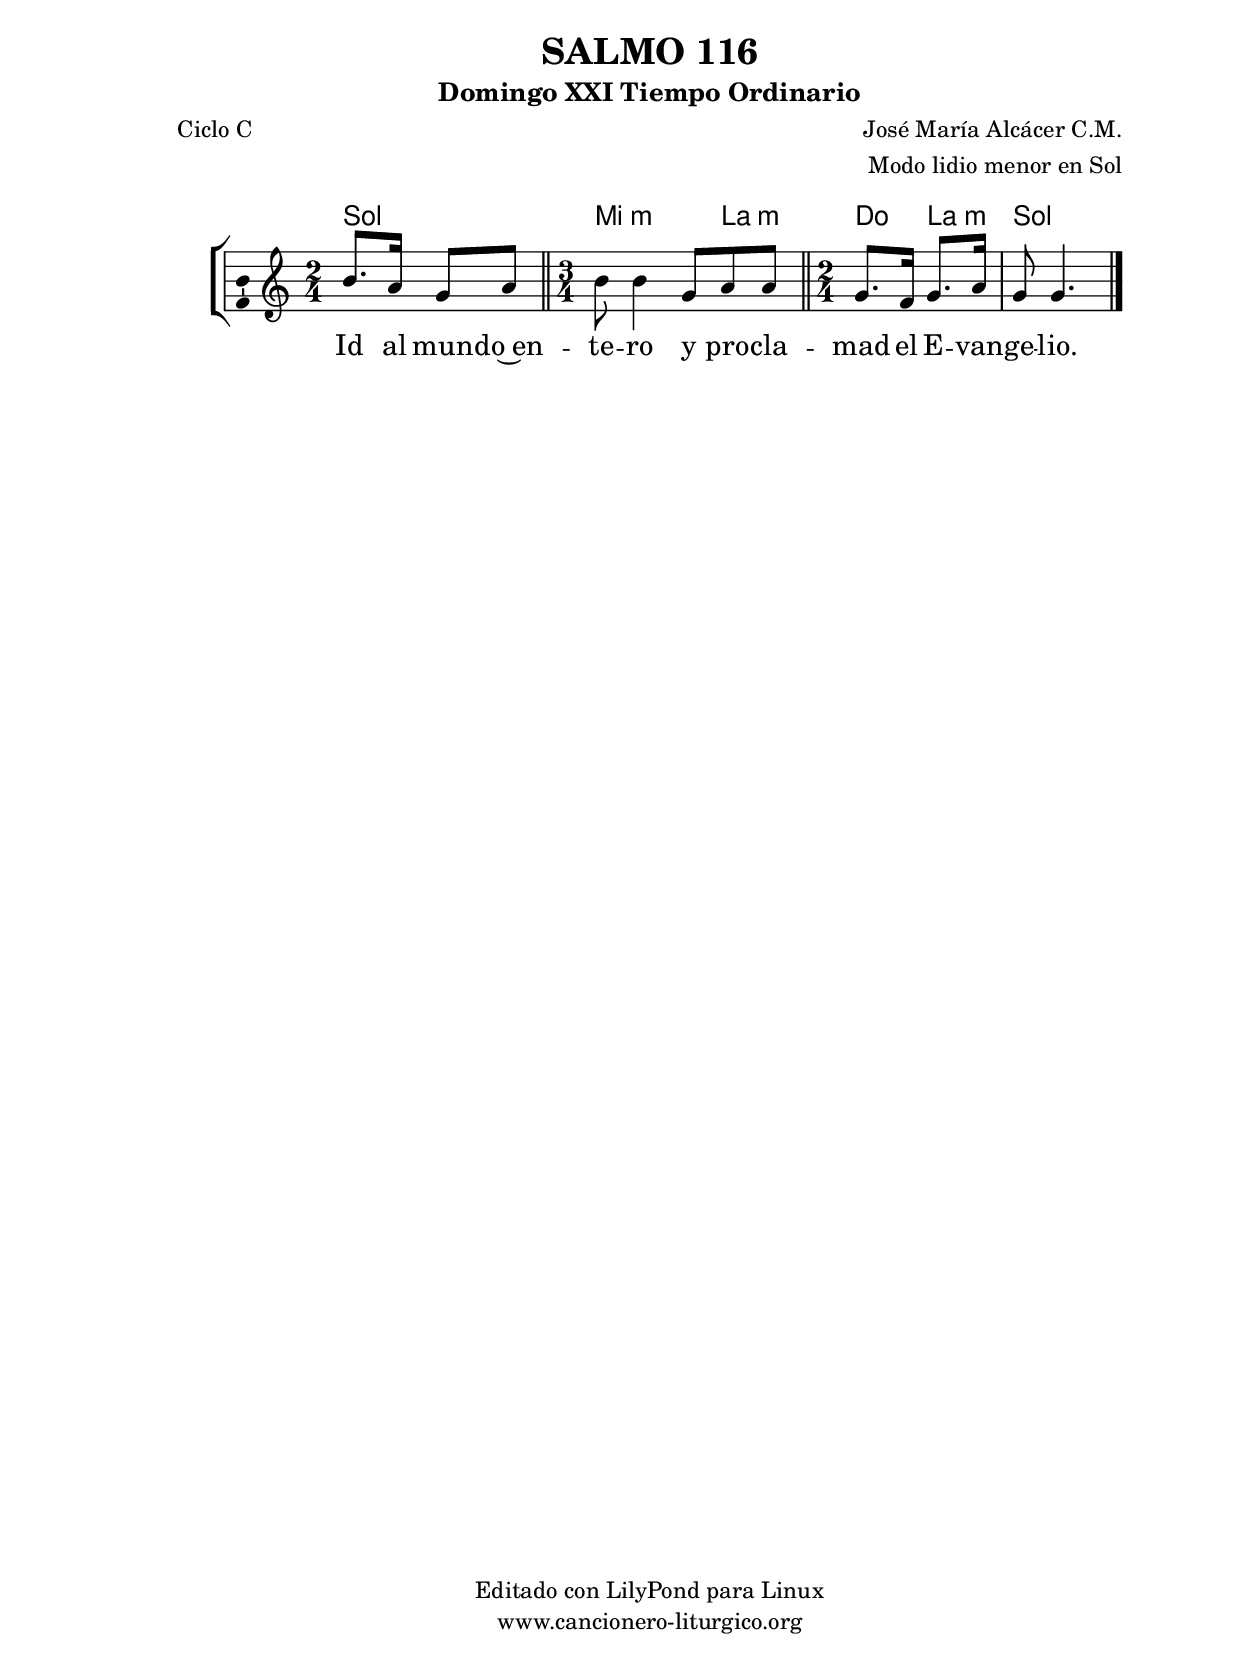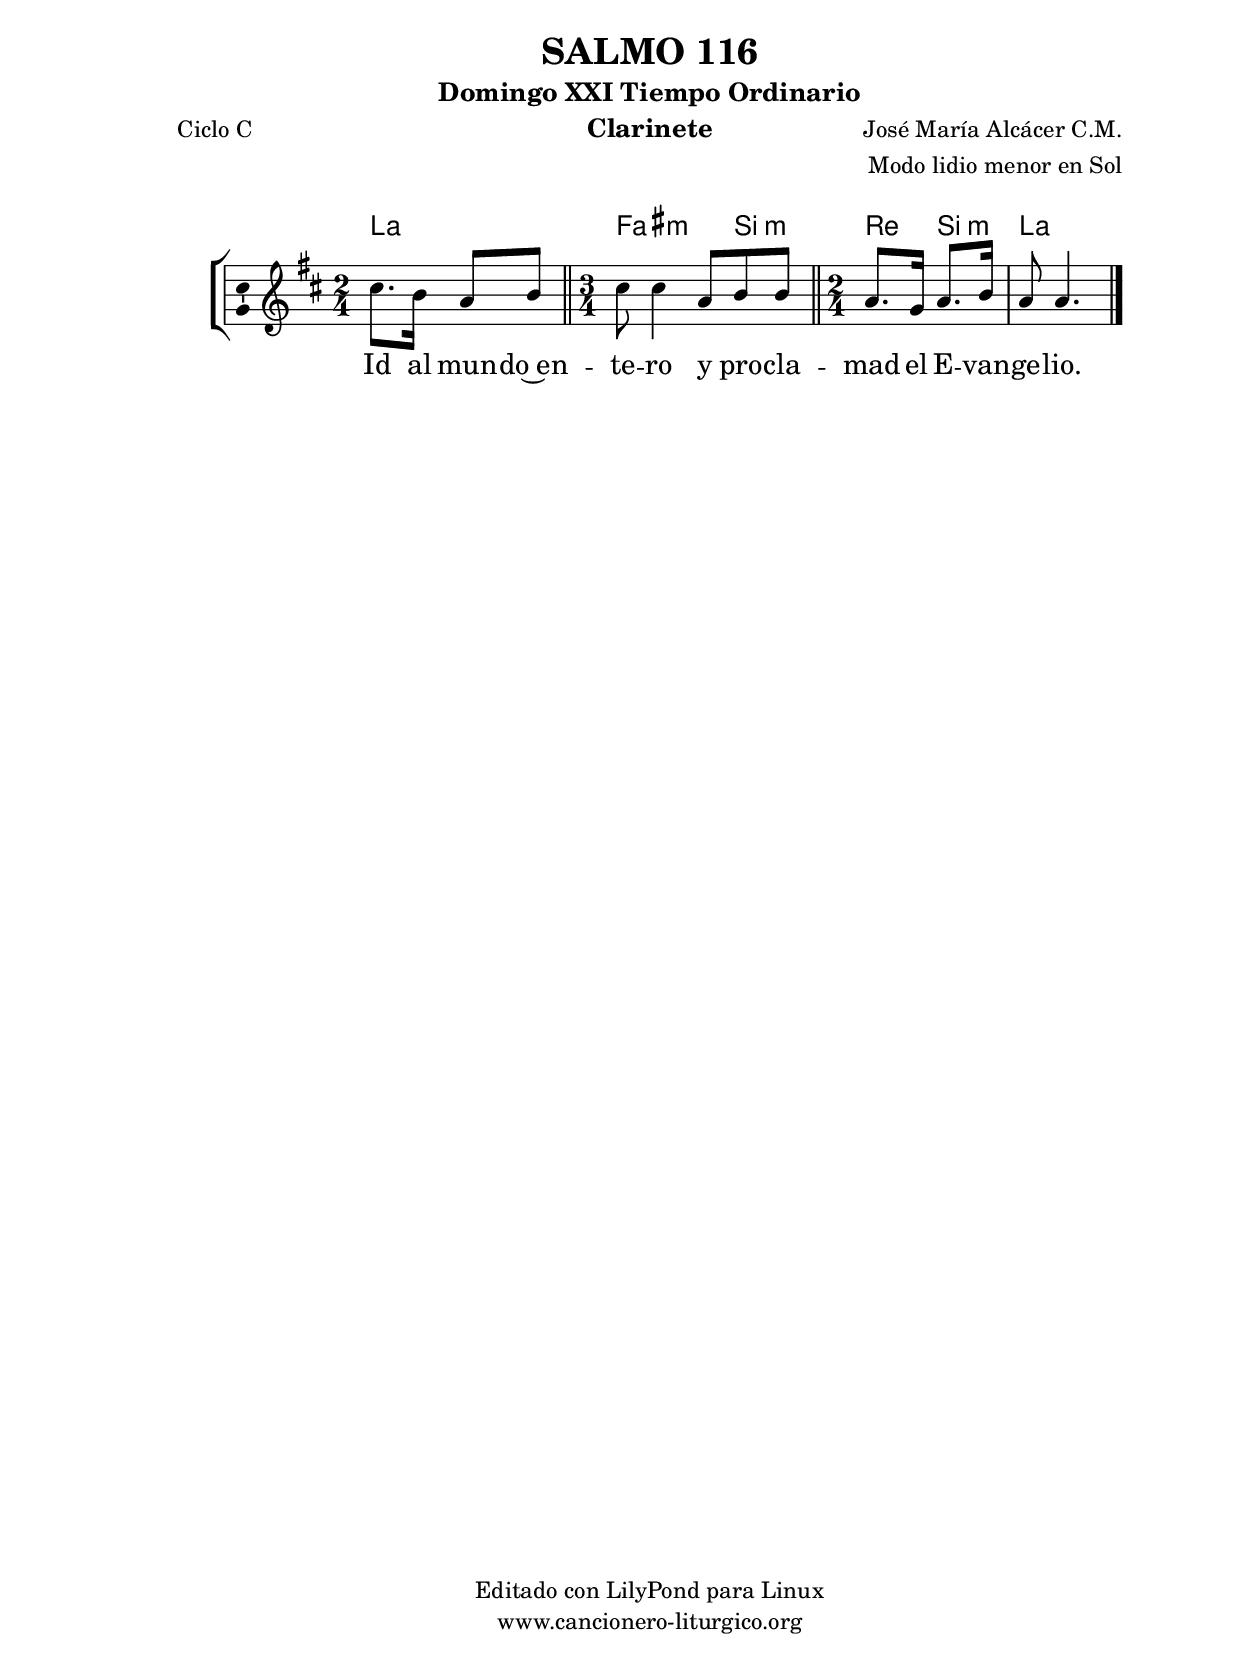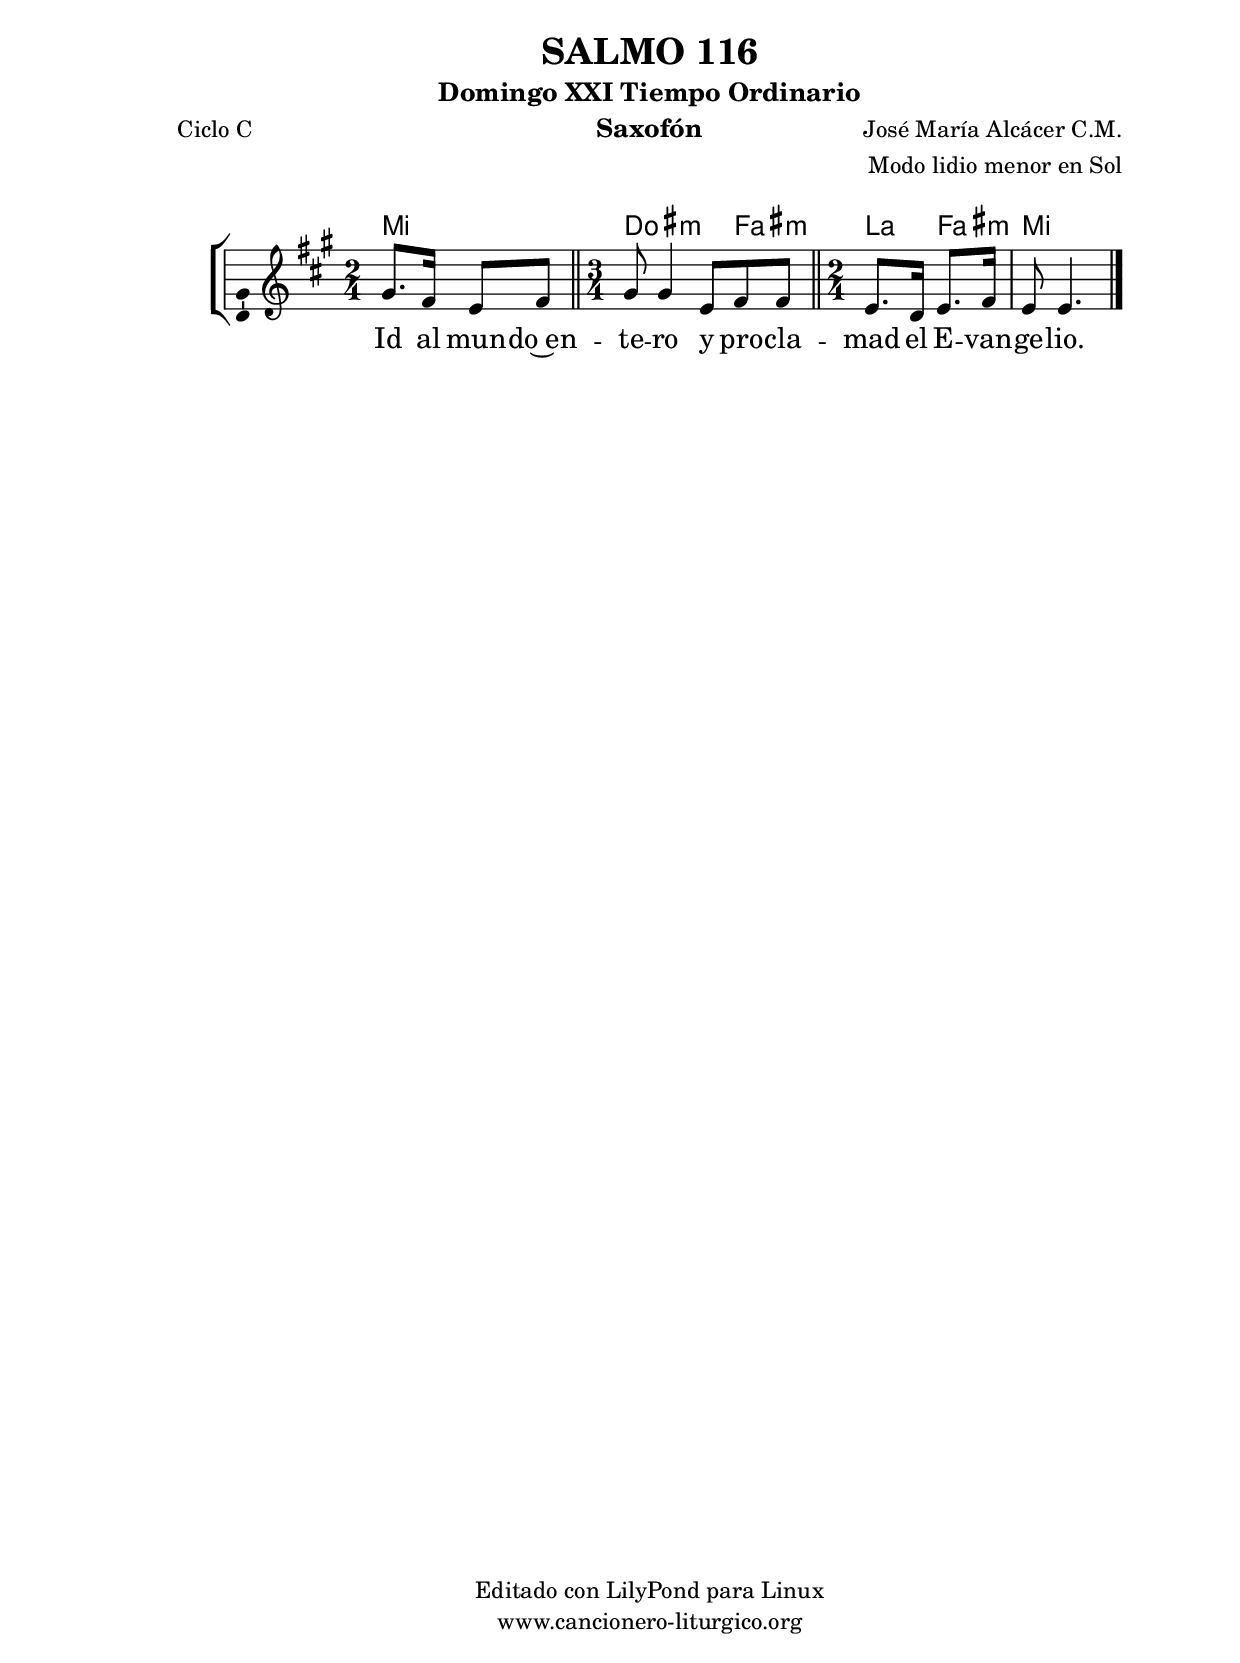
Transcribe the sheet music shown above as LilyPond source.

%
%para convertir .midi en .wav:
%timidity filename.midi -Ow -o finename.wav
%
%
%Para convertir de .wav a .mp3:
%lame -h -m j filename.wav
%
%
%para escuchar el midi:
%timidity nombrefichero.midi
%


%versión de lilypond para la que se ha escrito esta partitura:
\version "2.16.0"

	%Tamaño papel
	#(set-default-paper-size "a4")
	%Tamaño partitura
	#(set-global-staff-size 20)
	%No responde al pulsar sobre una nota
	#(ly:set-option 'point-and-click #f)

%parámetros del encabezamiento:
\header {
	title = "SALMO 116"
	subtitle = "Domingo XXI Tiempo Ordinario"
	composer = "José María Alcácer C.M."
	poet = "Ciclo C"
	meter = ""
	arranger = "Modo lidio menor en Sol"
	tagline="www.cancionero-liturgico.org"
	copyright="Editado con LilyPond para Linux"
	}

%parámetros asociados al papel:
\paper  {
	oddHeaderMarkup = \markup {\fill-line { \on-the-fly #not-first-page \fromproperty #'header:title \on-the-fly #not-first-page \fromproperty #'header:composer }}
	evenHeaderMarkup = \markup {\fill-line { \fromproperty #'header:composer \fromproperty #'header:title }}
	#(set-paper-size "a4")
	print-page-number = ##f
	first-page-number = 1
	print-first-page-number = ##f
%	head-separation = 3.0 \cm
	top-margin = 2.0 \cm
	bottom-margin = 0.5\cm
%%%	bottom-margin = -1.0\cm
	left-margin = 3.0 \cm
	line-width = 16.0 \cm 
	indent = 8\mm
	interscoreline = 2.\mm
	between-system-space = 15\mm
%	para que las partituras no llenen la hoja:
	ragged-bottom = ##t
%	idem para la última hoja:
	ragged-last-bottom = ##f
%	para que las partituras llenen el ancho del papel:
	ragged-last = ##f
	after-title-space = 2.5 \cm
%page-count=1
%system-count=8

	%Flexible Vertical Spacing
%	markup-markup-spacing =
%	#'((basic-distance . 15) (minimum-distance . 15) (padding . 3))
	markup-system-spacing =
	#'((basic-distance . 15) (minimum-distance . 15) (padding . 3))
	system-system-spacing =
	#'((basic-distance . 15) (minimum-distance . 15) (padding . 3))
	score-system-spacing =
	#'((basic-distance . 15) (minimum-distance . 15) (padding . 5))
%	top-system-spacing = % header
%	#'((basic-distance . 8) (minimum-distance . 0) (padding . 3))
%	top-markup-spacing =
%	#'((basic-distance . 20) (minimum-distance . 20) (padding . 3))
	last-bottom-spacing = % footer
	#'((basic-distance . 5) (minimum-distance . 5) (padding . 3))
%	score-markup-spacing =
%	#'((basic-distance . 16) (minimum-distance . 13) (padding . 3))

	}


%parámetros que afectan a toda la partitura:
global =  {
	%clave de sol (G):
	\clef G
	%armadura:
%	\transpose bes c'
	\key c \major
	\tempo 4=69
	\set Score.tempoHideNote = ##t
	}


acordes = {
	\italianChords
	\chordmode {
%	\transpose bes c'
{

g2 e2:m a4:m c4 a:m g2

	}
	}
}

melodia = 
%	\transpose bes c'
{
	\relative c''{

\time 2/4
b8. a16 g8 a

\bar "||"
\time 3/4
b8 b4 g8 a a

\bar "||"
\time 2/4
g8. f16 g8. a16
g8 g4.

	\bar "|."
	}
	}


texto = \lyricmode {
Id al mun -- do~en -- te -- ro y pro -- cla -- mad el E -- van -- ge -- lio.
	}


acordesStaff = \context ChordNames = acordesStaff <<
	\set chordChanges = ##t
	\acordes
	>>


vozStaff = \context Voice = vozStaff
\with {\consists "Ambitus_engraver"}
<<
%	\set Staff.instrumentName = ""
%	\set Staff.shortInstrumentName = ""
%	\set Staff.midiInstrument = #"clarinet"
%	\set Staff.midiInstrument = #"cello"
%	\set Staff.midiInstrument = #"flute"
	\set Staff.midiInstrument = #"electric guitar (jazz)"
%	\set Staff.midiInstrument = #"english horn"
%	\set Staff.midiInstrument = #"violin"
%	\set Staff.midiInstrument = #"glockenspiel"
	\set Staff.midiMinimumVolume = #0.7
	\set Staff.midiMaximumVolume = #0.9
	\global
	\melodia
	>>


textoStaff = \context Lyrics = textoStaff <<
	\lyricsto vozStaff \texto
	>>

\book {
	\score {
		\context ChoirStaff {
			\override StaffGroup.SystemStartBracket #'collapse-height = #1
			\override Score.SystemStartBar #'collapse-height = #1
			<<
			\acordesStaff
			\vozStaff
			\textoStaff
			>>
			}
		\layout {
	    		\context {
				\Lyrics
				\override LyricText #'font-size = #2
				}
	   		 \context {
				\Score
				%fontSize = #3
				\override StaffSymbol #'staff-space = #(magstep +3)
				%\override Beam #'thickness = #0.55
				%\override SpacingSpanner #'spacing-increment = #1.0
				%\override Slur #'height-limit = #1.5
				}
			}
		}
	\score {
		\unfoldRepeats
		\context ChoirStaff {
			<<
			\acordesStaff
			\vozStaff
			>>
			}
		\midi {
	  		\context {
	  			\Score
				tempoWholesPerMinute = #(ly:make-moment 70 4)
				}
			}
		}
	}

%Partitura para clarinete
#(define output-suffix "C")
\book {
	\header{
		instrument = "Clarinete"
		}
	\score {
		\context ChoirStaff {
			\override StaffGroup.SystemStartBracket #'collapse-height = #1
			\override Score.SystemStartBar #'collapse-height = #1
\transpose c d
			<<
			\acordesStaff
			\vozStaff
			\textoStaff
			>>
			}
		\layout {
	    		\context {
				\Lyrics
				\override LyricText #'font-size = #2
				}
	   		 \context {
				\Score
				%fontSize = #3
				\override StaffSymbol #'staff-space = #(magstep +3)
				%\override Beam #'thickness = #0.55
				%\override SpacingSpanner #'spacing-increment = #1.0
				%\override Slur #'height-limit = #1.5
				}
			}
		}
	}

%Partitura para saxofón
#(define output-suffix "S")
\book {
	\header{
		instrument = "Saxofón"
		}
	\score {
		\context ChoirStaff {
			\override StaffGroup.SystemStartBracket #'collapse-height = #1
			\override Score.SystemStartBar #'collapse-height = #1
\transpose c a,
			<<
			\acordesStaff
			\vozStaff
			\textoStaff
			>>
			}
		\layout {
	    		\context {
				\Lyrics
				\override LyricText #'font-size = #2
				}
	   		 \context {
				\Score
				%fontSize = #3
				\override StaffSymbol #'staff-space = #(magstep +3)
				%\override Beam #'thickness = #0.55
				%\override SpacingSpanner #'spacing-increment = #1.0
				%\override Slur #'height-limit = #1.5
				}
			}
		}
	}

